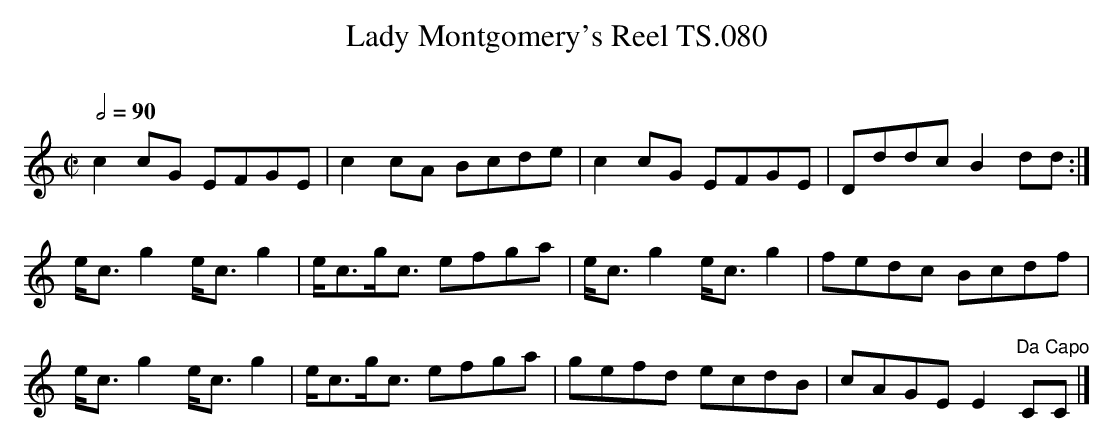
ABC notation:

X:1
T:Lady Montgomery's Reel TS.080
M:C|
L:1/8
Q:1/2=90
O:
K:C
c2cG EFGE|c2cA Bcde|c2cG EFGE|DddcB2dd:|
e<cg2e<cg2|e<cg<c efga|e<cg2e<cg2|fedc Bcdf|
e<cg2e<cg2|e<cg<c efga|gefd ecdB|cAGEE2"Da Capo"CC|]
